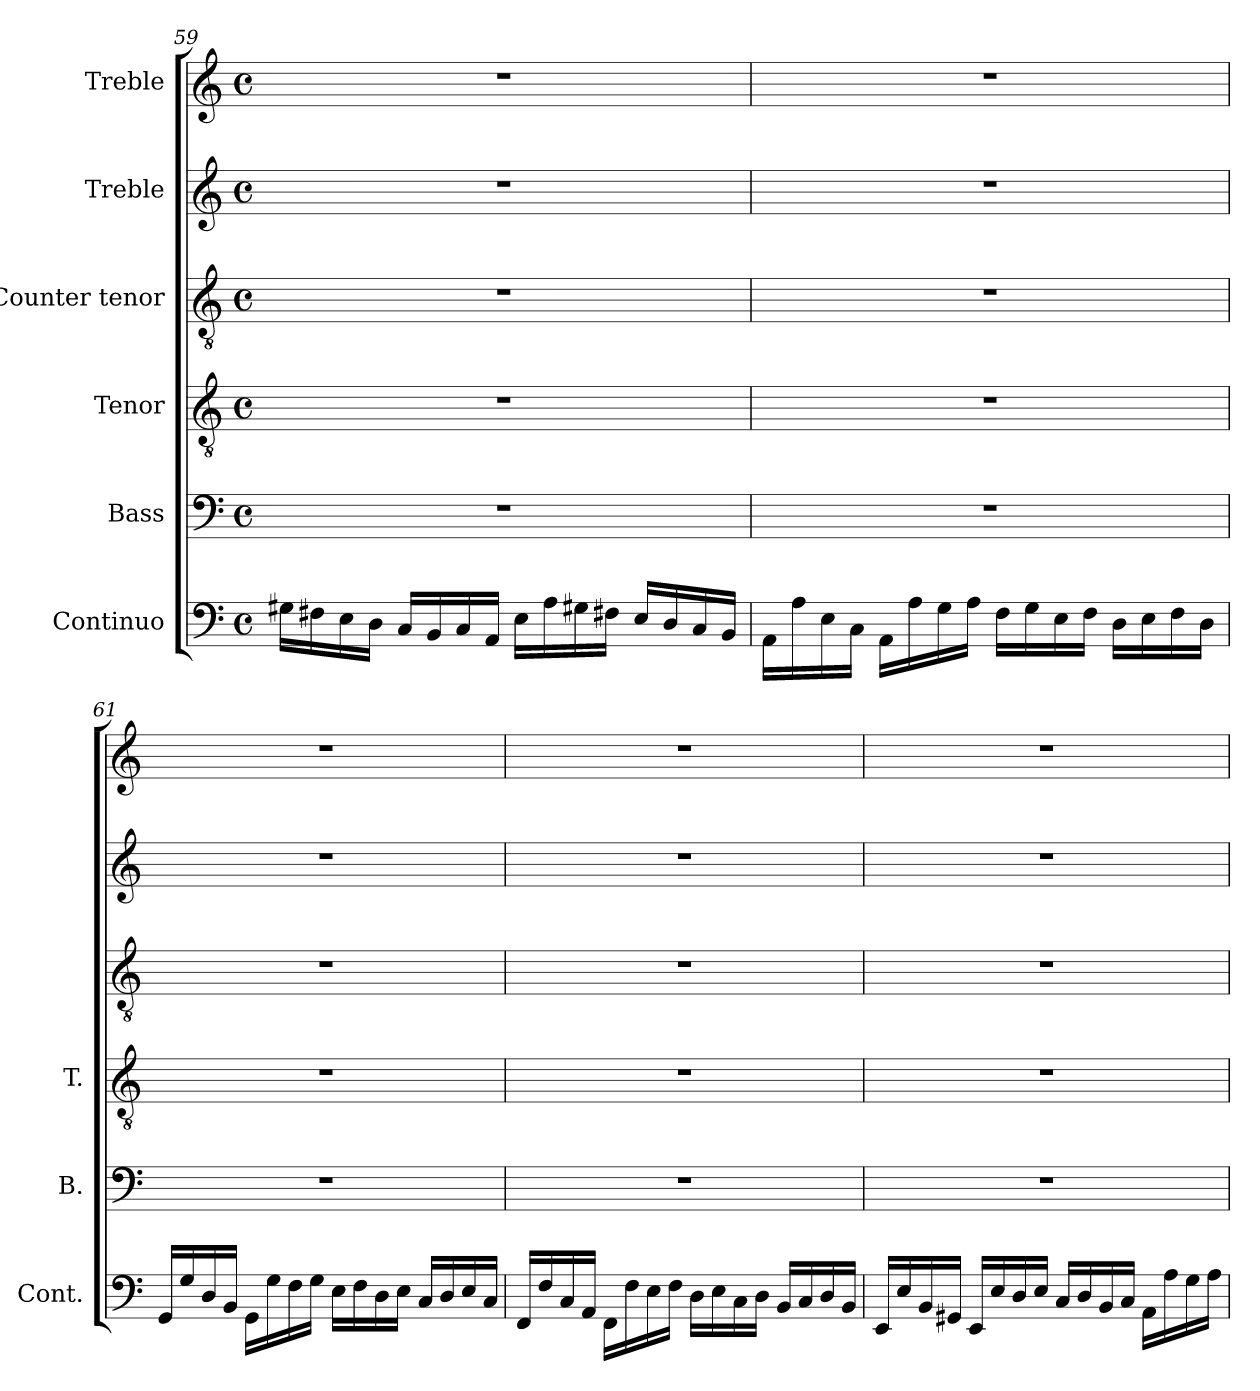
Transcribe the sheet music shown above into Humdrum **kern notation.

**kern	**kern	**kern	**kern	**kern	**kern
*part6	*part5	*part4	*part3	*part2	*part1
*staff6	*staff5	*staff4	*staff3	*staff2	*staff1
*I"Continuo	*I"Bass	*I"Tenor	*I"Counter tenor	*I"Treble	*I"Treble
*I'Cont.	*I'B.	*I'T.	*	*	*
*clefF4	*clefF4	*clefGv2	*clefGv2	*clefG2	*clefG2
*	*	*ITrd7c12	*ITrd7c12	*	*
*k[]	*k[]	*k[]	*k[]	*k[]	*k[]
*C:	*C:	*C:	*C:	*C:	*C:
*M4/4	*M4/4	*M4/4	*M4/4	*M4/4	*M4/4
*met(c)	*met(c)	*met(c)	*met(c)	*met(c)	*met(c)
=59	=59	=59	=59	=59	=59
16G#Xi\LL	1r	1r	1r	1r	1r
16F#Xi\	.	.	.	.	.
16Ei\	.	.	.	.	.
16Di\JJ	.	.	.	.	.
16Ci/LL	.	.	.	.	.
16BBi/	.	.	.	.	.
16Ci/	.	.	.	.	.
16AAi/JJ	.	.	.	.	.
16Ei\LL	.	.	.	.	.
16Ai\	.	.	.	.	.
16G#Xi\	.	.	.	.	.
16F#Xi\JJ	.	.	.	.	.
16Ei/LL	.	.	.	.	.
16Di/	.	.	.	.	.
16Ci/	.	.	.	.	.
16BBi/JJ	.	.	.	.	.
=60	=60	=60	=60	=60	=60
16AAi\LL	1r	1r	1r	1r	1r
16Ai\	.	.	.	.	.
16Ei\	.	.	.	.	.
16Ci\JJ	.	.	.	.	.
16AAi\LL	.	.	.	.	.
16Ai\	.	.	.	.	.
16Gi\	.	.	.	.	.
16Ai\JJ	.	.	.	.	.
16Fi\LL	.	.	.	.	.
16Gi\	.	.	.	.	.
16Ei\	.	.	.	.	.
16Fi\JJ	.	.	.	.	.
16Di\LL	.	.	.	.	.
16Ei\	.	.	.	.	.
16Fi\	.	.	.	.	.
16Di\JJ	.	.	.	.	.
!!LO:LB:g=z
=61	=61	=61	=61	=61	=61
16GGi/LL	1r	1r	1r	1r	1r
16Gi/	.	.	.	.	.
16Di/	.	.	.	.	.
16BBi/JJ	.	.	.	.	.
16GGi\LL	.	.	.	.	.
16Gi\	.	.	.	.	.
16Fi\	.	.	.	.	.
16Gi\JJ	.	.	.	.	.
16Ei\LL	.	.	.	.	.
16Fi\	.	.	.	.	.
16Di\	.	.	.	.	.
16Ei\JJ	.	.	.	.	.
16Ci/LL	.	.	.	.	.
16Di/	.	.	.	.	.
16Ei/	.	.	.	.	.
16Ci/JJ	.	.	.	.	.
=62	=62	=62	=62	=62	=62
16FFi/LL	1r	1r	1r	1r	1r
16Fi/	.	.	.	.	.
16Ci/	.	.	.	.	.
16AAi/JJ	.	.	.	.	.
16FFi\LL	.	.	.	.	.
16Fi\	.	.	.	.	.
16Ei\	.	.	.	.	.
16Fi\JJ	.	.	.	.	.
16Di\LL	.	.	.	.	.
16Ei\	.	.	.	.	.
16Ci\	.	.	.	.	.
16Di\JJ	.	.	.	.	.
16BBi/LL	.	.	.	.	.
16Ci/	.	.	.	.	.
16Di/	.	.	.	.	.
16BBi/JJ	.	.	.	.	.
=63	=63	=63	=63	=63	=63
16EEi/LL	1r	1r	1r	1r	1r
16Ei/	.	.	.	.	.
16BBi/	.	.	.	.	.
16GG#Xi/JJ	.	.	.	.	.
16EEi/LL	.	.	.	.	.
16Ei/	.	.	.	.	.
16Di/	.	.	.	.	.
16Ei/JJ	.	.	.	.	.
16Ci/LL	.	.	.	.	.
16Di/	.	.	.	.	.
16BBi/	.	.	.	.	.
16Ci/JJ	.	.	.	.	.
16AAi\LL	.	.	.	.	.
16Ai\	.	.	.	.	.
16Gi\	.	.	.	.	.
16Ai\JJ	.	.	.	.	.
=	=	=	=	=	=
*-	*-	*-	*-	*-	*-
